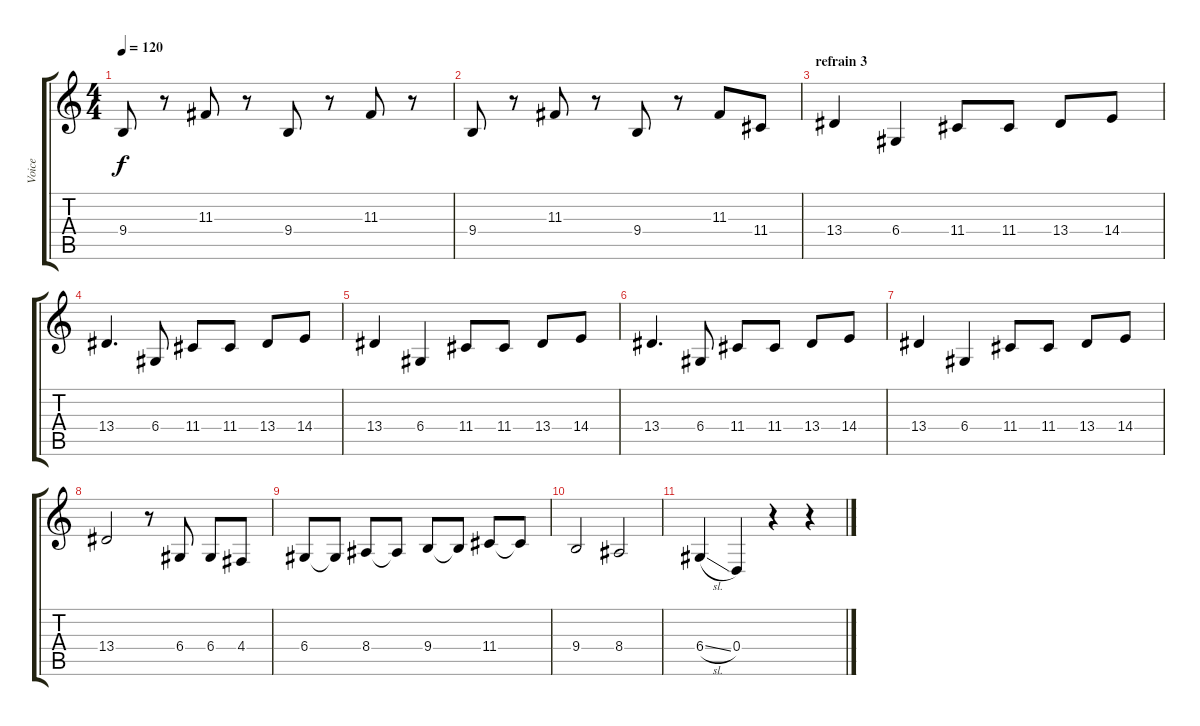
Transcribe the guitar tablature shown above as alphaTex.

\track ("Voice" "Voice") {instrument lead1square}
\staff {score tabs}
\tuning (E4 B3 G3 D3 A2 E2) {hide}
\ts (4 4)
\tempo 120
\clef g2
\ks c
9.4.8{dy f} r.8 11.3.8 r.8 9.4.8 r.8 11.3.8 r.8 |
9.4.8 r.8 11.3.8 r.8 9.4.8 r.8 11.3.8 11.4.8 |
\section ("" "refrain 3")
13.4.4 6.4.4 11.4.8 11.4.8 13.4.8 14.4.8 |
13.4.4{d} 6.4.8 11.4.8 11.4.8 13.4.8 14.4.8 |
13.4.4 6.4.4 11.4.8 11.4.8 13.4.8 14.4.8 |
13.4.4{d} 6.4.8 11.4.8 11.4.8 13.4.8 14.4.8 |
13.4.4 6.4.4 11.4.8 11.4.8 13.4.8 14.4.8 |
13.4.2 r.8 6.4.8 6.4.8 4.4.8 |
6.4.8 6.4{t}.8 8.4.8 8.4{t}.8 9.4.8 9.4{t}.8 11.4.8 11.4{t}.8 |
9.4.2 8.4.2 |
6.4{sl}.4 0.4.4{volume 0} r.4 r.4
